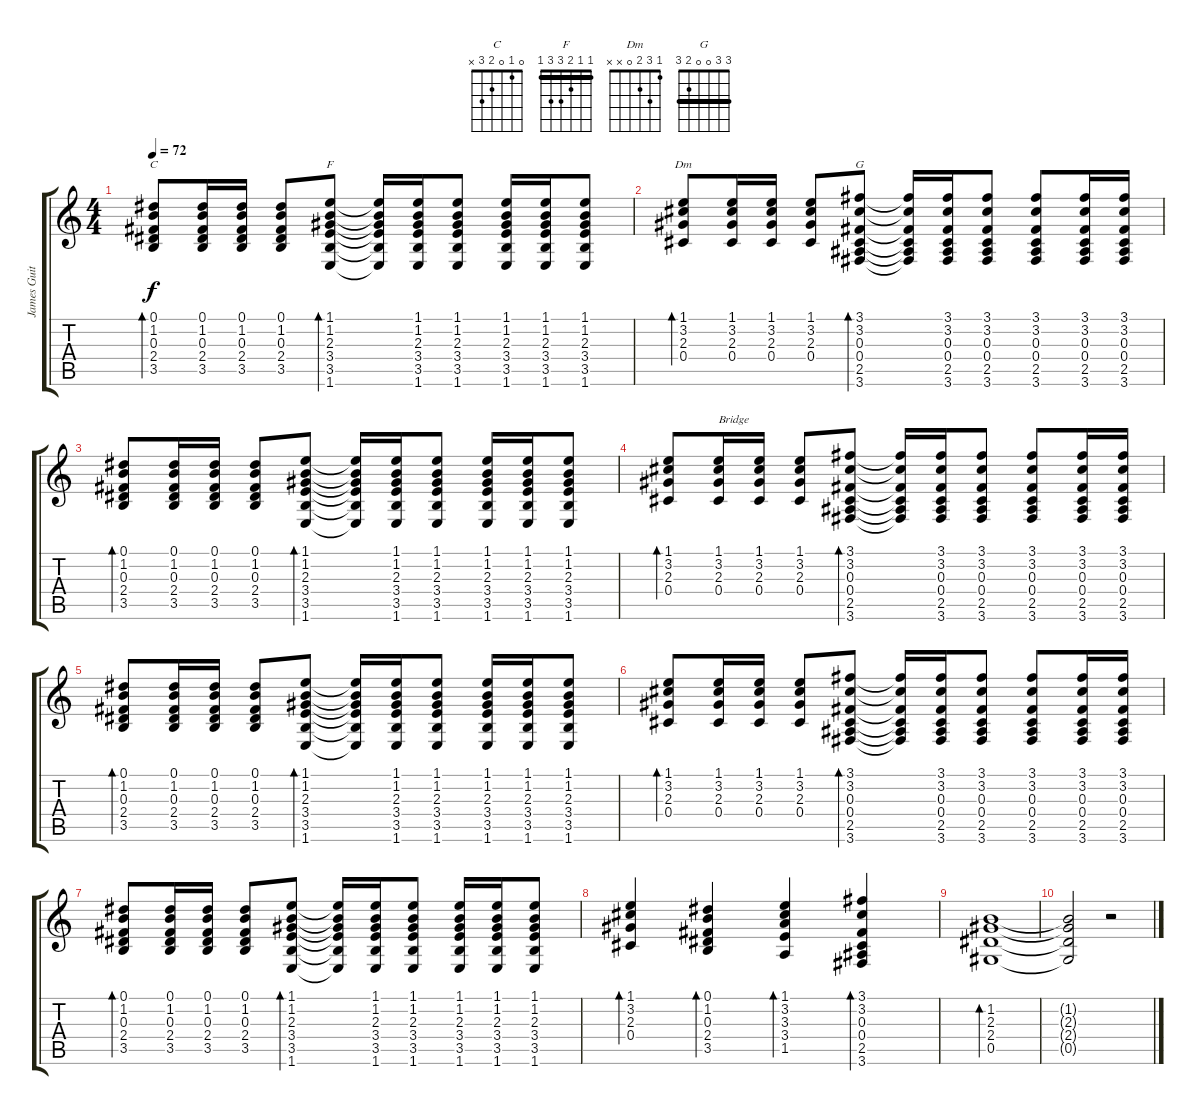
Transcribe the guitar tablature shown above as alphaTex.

\track ("James Guitar" "James Guit") {instrument acousticguitarsteel}
\staff {score tabs}
\tuning (Eb4 Bb3 Gb3 Db3 Ab2 Eb2) {hide}
\chord ("C" 0 1 0 2 3 x)
\chord ("F" 1 1 2 3 3 1) {barre 1}
\chord ("Dm" 1 3 2 0 x x)
\chord ("G" 3 3 0 0 2 3) {barre 3}
\ts (4 4)
\tempo 72
\clef g2
\ks c
(0.1 1.2 0.3 2.4 3.5).8{bd 60 ch "C" dy f} (0.1 1.2 0.3 2.4 3.5).16 (0.1 1.2 0.3 2.4 3.5).16 (0.1 1.2 0.3 2.4 3.5).8 (1.1 1.2 2.3 3.4 3.5 1.6).8{bd 60 ch "F"} (1.1{t} 1.2{t} 2.3{t} 3.4{t} 3.5{t} 1.6{t}).16 (1.1 1.2 2.3 3.4 3.5 1.6).16 (1.1 1.2 2.3 3.4 3.5 1.6).8 (1.1 1.2 2.3 3.4 3.5 1.6).16 (1.1 1.2 2.3 3.4 3.5 1.6).16 (1.1 1.2 2.3 3.4 3.5 1.6).8 |
(1.1 3.2 2.3 0.4).8{bd 60 ch "Dm"} (1.1 3.2 2.3 0.4).16 (1.1 3.2 2.3 0.4).16 (1.1 3.2 2.3 0.4).8 (3.1 3.2 0.3 0.4 2.5 3.6).8{bd 60 ch "G"} (3.1{t} 3.2{t} 0.3{t} 0.4{t} 2.5{t} 3.6{t}).16 (3.1 3.2 0.3 0.4 2.5 3.6).16 (3.1 3.2 0.3 0.4 2.5 3.6).8 (3.1 3.2 0.3 0.4 2.5 3.6).8 (3.1 3.2 0.3 0.4 2.5 3.6).16 (3.1 3.2 0.3 0.4 2.5 3.6).16 |
(0.1 1.2 0.3 2.4 3.5).8{bd 60} (0.1 1.2 0.3 2.4 3.5).16 (0.1 1.2 0.3 2.4 3.5).16 (0.1 1.2 0.3 2.4 3.5).8 (1.1 1.2 2.3 3.4 3.5 1.6).8{bd 60} (1.1{t} 1.2{t} 2.3{t} 3.4{t} 3.5{t} 1.6{t}).16 (1.1 1.2 2.3 3.4 3.5 1.6).16 (1.1 1.2 2.3 3.4 3.5 1.6).8 (1.1 1.2 2.3 3.4 3.5 1.6).16 (1.1 1.2 2.3 3.4 3.5 1.6).16 (1.1 1.2 2.3 3.4 3.5 1.6).8 |
(1.1 3.2 2.3 0.4).8{bd 60} (1.1 3.2 2.3 0.4).16{txt "Bridge"} (1.1 3.2 2.3 0.4).16 (1.1 3.2 2.3 0.4).8 (3.1 3.2 0.3 0.4 2.5 3.6).8{bd 60} (3.1{t} 3.2{t} 0.3{t} 0.4{t} 2.5{t} 3.6{t}).16 (3.1 3.2 0.3 0.4 2.5 3.6).16 (3.1 3.2 0.3 0.4 2.5 3.6).8 (3.1 3.2 0.3 0.4 2.5 3.6).8 (3.1 3.2 0.3 0.4 2.5 3.6).16 (3.1 3.2 0.3 0.4 2.5 3.6).16 |
(0.1 1.2 0.3 2.4 3.5).8{bd 60} (0.1 1.2 0.3 2.4 3.5).16 (0.1 1.2 0.3 2.4 3.5).16 (0.1 1.2 0.3 2.4 3.5).8 (1.1 1.2 2.3 3.4 3.5 1.6).8{bd 60} (1.1{t} 1.2{t} 2.3{t} 3.4{t} 3.5{t} 1.6{t}).16 (1.1 1.2 2.3 3.4 3.5 1.6).16 (1.1 1.2 2.3 3.4 3.5 1.6).8 (1.1 1.2 2.3 3.4 3.5 1.6).16 (1.1 1.2 2.3 3.4 3.5 1.6).16 (1.1 1.2 2.3 3.4 3.5 1.6).8 |
(1.1 3.2 2.3 0.4).8{bd 60} (1.1 3.2 2.3 0.4).16 (1.1 3.2 2.3 0.4).16 (1.1 3.2 2.3 0.4).8 (3.1 3.2 0.3 0.4 2.5 3.6).8{bd 60} (3.1{t} 3.2{t} 0.3{t} 0.4{t} 2.5{t} 3.6{t}).16 (3.1 3.2 0.3 0.4 2.5 3.6).16 (3.1 3.2 0.3 0.4 2.5 3.6).8 (3.1 3.2 0.3 0.4 2.5 3.6).8 (3.1 3.2 0.3 0.4 2.5 3.6).16 (3.1 3.2 0.3 0.4 2.5 3.6).16 |
(0.1 1.2 0.3 2.4 3.5).8{bd 60} (0.1 1.2 0.3 2.4 3.5).16 (0.1 1.2 0.3 2.4 3.5).16 (0.1 1.2 0.3 2.4 3.5).8 (1.1 1.2 2.3 3.4 3.5 1.6).8{bd 60} (1.1{t} 1.2{t} 2.3{t} 3.4{t} 3.5{t} 1.6{t}).16 (1.1 1.2 2.3 3.4 3.5 1.6).16 (1.1 1.2 2.3 3.4 3.5 1.6).8 (1.1 1.2 2.3 3.4 3.5 1.6).16 (1.1 1.2 2.3 3.4 3.5 1.6).16 (1.1 1.2 2.3 3.4 3.5 1.6).8 |
(1.1 3.2 2.3 0.4).4{bd 60} (0.1 1.2 0.3 2.4 3.5).4{bd 60} (1.1 3.2 3.3 3.4 1.5).4{bd 60} (3.1 3.2 0.3 0.4 2.5 3.6).4{bd 60} |
(1.2 2.3 2.4 0.5).1{bd 60} |
(1.2{t} 2.3{t} 2.4{t} 0.5{t}).2 r.2
